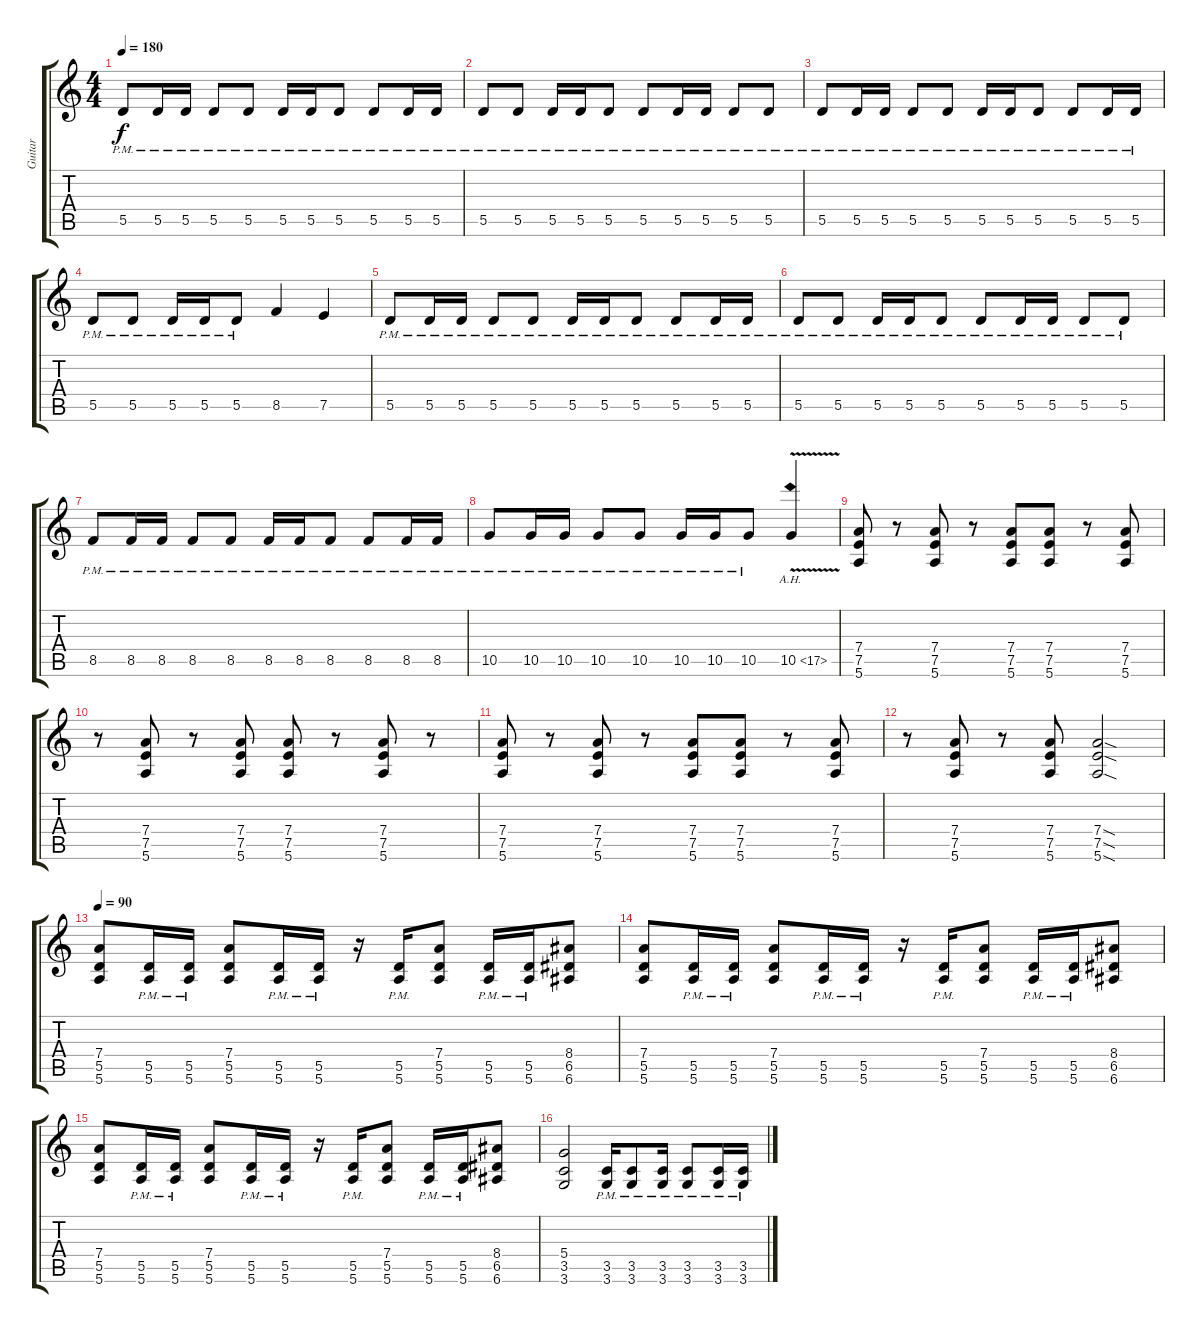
\track ("Guitar" "Guitar") {instrument distortionguitar}
\staff {score tabs}
\tuning (E4 B3 G3 D3 A2 E2) {hide}
\ts (4 4)
\tempo 180
\clef g2
\ks c
5.5{pm}.8{dy f} 5.5{pm}.16 5.5{pm}.16 5.5{pm}.8 5.5{pm}.8 5.5{pm}.16 5.5{pm}.16 5.5{pm}.8 5.5{pm}.8 5.5{pm}.16 5.5{pm}.16 |
5.5{pm}.8 5.5{pm}.8 5.5{pm}.16 5.5{pm}.16 5.5{pm}.8 5.5{pm}.8 5.5{pm}.16 5.5{pm}.16 5.5{pm}.8 5.5{pm}.8 |
5.5{pm}.8 5.5{pm}.16 5.5{pm}.16 5.5{pm}.8 5.5{pm}.8 5.5{pm}.16 5.5{pm}.16 5.5{pm}.8 5.5{pm}.8 5.5{pm}.16 5.5{pm}.16 |
5.5{pm}.8 5.5{pm}.8 5.5{pm}.16 5.5{pm}.16 5.5{pm}.8 8.5.4 7.5.4 |
5.5{pm}.8 5.5{pm}.16 5.5{pm}.16 5.5{pm}.8 5.5{pm}.8 5.5{pm}.16 5.5{pm}.16 5.5{pm}.8 5.5{pm}.8 5.5{pm}.16 5.5{pm}.16 |
5.5{pm}.8 5.5{pm}.8 5.5{pm}.16 5.5{pm}.16 5.5{pm}.8 5.5{pm}.8 5.5{pm}.16 5.5{pm}.16 5.5{pm}.8 5.5{pm}.8 |
8.5{pm}.8 8.5{pm}.16 8.5{pm}.16 8.5{pm}.8 8.5{pm}.8 8.5{pm}.16 8.5{pm}.16 8.5{pm}.8 8.5{pm}.8 8.5{pm}.16 8.5{pm}.16 |
10.5{pm}.8 10.5{pm}.16 10.5{pm}.16 10.5{pm}.8 10.5{pm}.8 10.5{pm}.16 10.5{pm}.16 10.5{pm}.8 10.5{ah 7 v}.4 |
(7.4 7.5 5.6).8 r.8 (7.4 7.5 5.6).8 r.8 (7.4 7.5 5.6).8 (7.4 7.5 5.6).8 r.8 (7.4 7.5 5.6).8 |
r.8 (7.4 7.5 5.6).8 r.8 (7.4 7.5 5.6).8 (7.4 7.5 5.6).8 r.8 (7.4 7.5 5.6).8 r.8 |
(7.4 7.5 5.6).8 r.8 (7.4 7.5 5.6).8 r.8 (7.4 7.5 5.6).8 (7.4 7.5 5.6).8 r.8 (7.4 7.5 5.6).8 |
r.8 (7.4 7.5 5.6).8 r.8 (7.4 7.5 5.6).8 (7.4{sod} 7.5{sod} 5.6{sod}).2 |
\tempo 90
(7.4 5.5 5.6).8 (5.5{pm} 5.6{pm}).16 (5.5{pm} 5.6{pm}).16 (7.4 5.5 5.6).8 (5.5{pm} 5.6{pm}).16 (5.5{pm} 5.6{pm}).16 r.16 (5.5{pm} 5.6{pm}).16 (7.4 5.5 5.6).8 (5.5{pm} 5.6{pm}).16 (5.5{pm} 5.6{pm}).16 (8.4 6.5 6.6).8 |
(7.4 5.5 5.6).8 (5.5{pm} 5.6{pm}).16 (5.5{pm} 5.6{pm}).16 (7.4 5.5 5.6).8 (5.5{pm} 5.6{pm}).16 (5.5{pm} 5.6{pm}).16 r.16 (5.5{pm} 5.6{pm}).16 (7.4 5.5 5.6).8 (5.5{pm} 5.6{pm}).16 (5.5{pm} 5.6{pm}).16 (8.4 6.5 6.6).8 |
(7.4 5.5 5.6).8 (5.5{pm} 5.6{pm}).16 (5.5{pm} 5.6{pm}).16 (7.4 5.5 5.6).8 (5.5{pm} 5.6{pm}).16 (5.5{pm} 5.6{pm}).16 r.16 (5.5{pm} 5.6{pm}).16 (7.4 5.5 5.6).8 (5.5{pm} 5.6{pm}).16 (5.5{pm} 5.6{pm}).16 (8.4 6.5 6.6).8 |
(5.4 3.5 3.6).2 (3.5{pm} 3.6{pm}).16 (3.5{pm} 3.6{pm}).8 (3.5{pm} 3.6{pm}).16 (3.5{pm} 3.6{pm}).8 (3.5{pm} 3.6{pm}).16 (3.5{pm} 3.6{pm}).16
